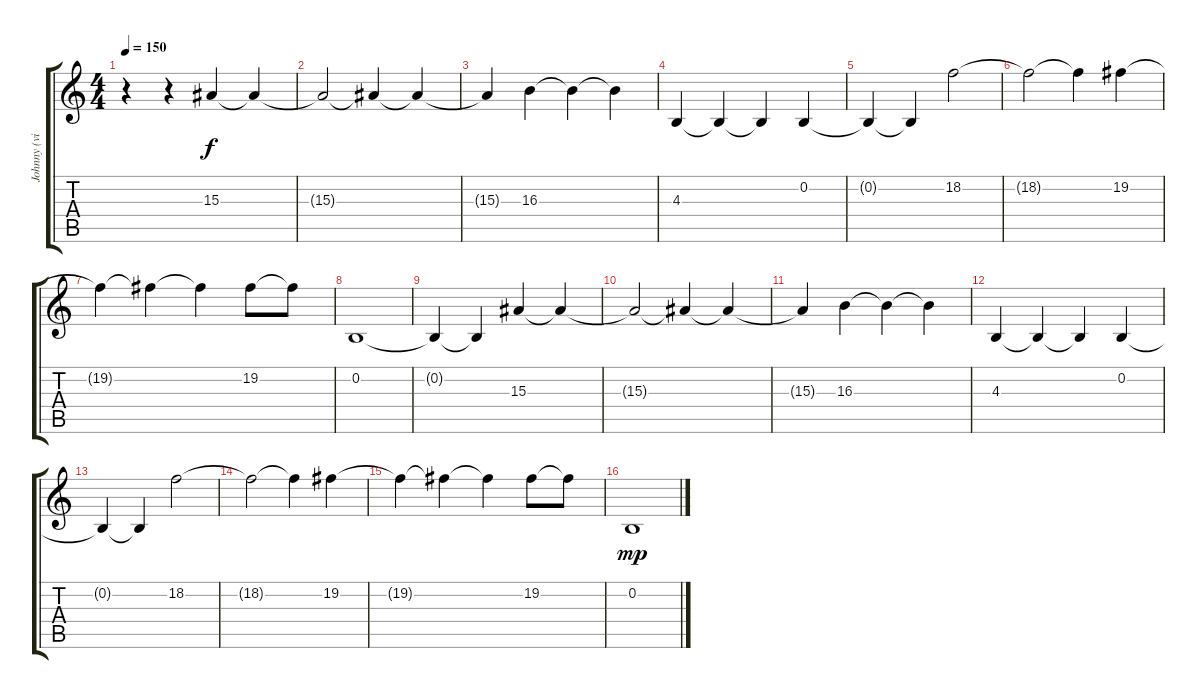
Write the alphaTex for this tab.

\track ("Johnny (violines)" "Johnny (vi") {instrument violin}
\staff {score tabs}
\tuning (E4 B3 G3 D3 A2 E2) {hide}
\ts (4 4)
\tempo 150
\clef g2
\ks c
r.4{dy f} r.4 15.3.4 15.3{t}.4 |
15.3{t}.2 15.3{t}.4 15.3{t}.4 |
15.3{t}.4 16.3.4 16.3{t}.4 16.3{t}.4 |
4.3.4 4.3{t}.4 4.3{t}.4 0.2.4 |
0.2{t}.4 0.2{t}.4 18.2.2 |
18.2{t}.2 18.2{t}.4 19.2.4 |
19.2{t}.4 19.2{t}.4 19.2{t}.4 19.2.8 19.2{t}.8 |
0.2.1 |
0.2{t}.4 0.2{t}.4 15.3.4 15.3{t}.4 |
15.3{t}.2 15.3{t}.4 15.3{t}.4 |
15.3{t}.4 16.3.4 16.3{t}.4 16.3{t}.4 |
4.3.4 4.3{t}.4 4.3{t}.4 0.2.4 |
0.2{t}.4 0.2{t}.4 18.2.2 |
18.2{t}.2 18.2{t}.4 19.2.4 |
19.2{t}.4 19.2{t}.4 19.2{t}.4 19.2.8 19.2{t}.8 |
0.2.1{dy mp}
